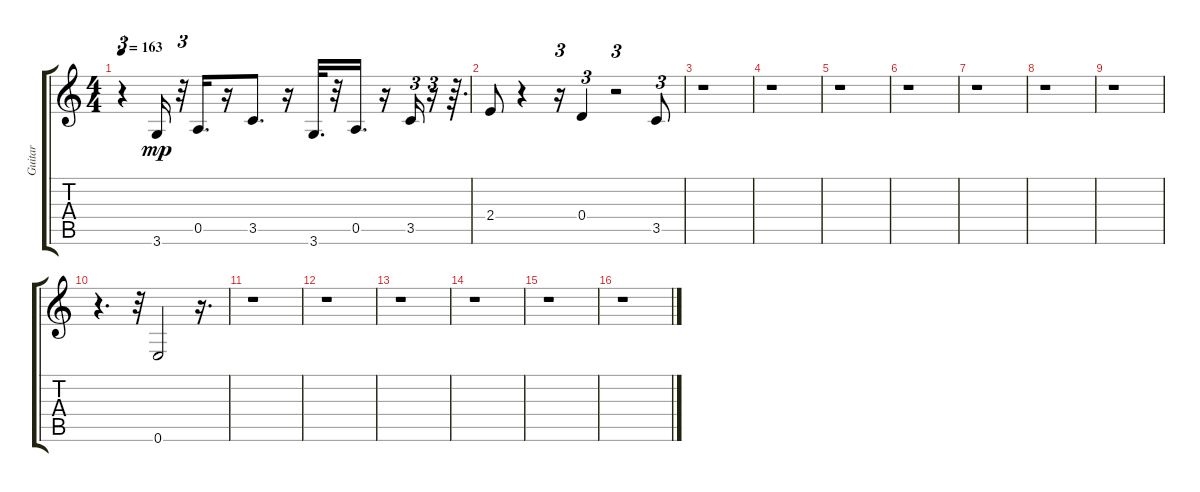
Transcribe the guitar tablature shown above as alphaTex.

\track ("Guitar" "Guitar") {instrument electricguitarmuted}
\staff {score tabs}
\tuning (E4 B3 G3 D3 A2 E2) {hide}
\ts (4 4)
\tempo 163
\clef g2
\ks c
r.4{tu (3 2) dy mp} 3.6.16 r.32{tu (3 2)} 0.5.16{d} r.16 3.5.8{d} r.16 3.6.32{d} r.32 0.5.16{d} r.16 3.5.16{tu (3 2)} r.16{tu (3 2)} r.64{d} |
2.4.8 r.4 r.16{tu (3 2)} 0.4.4{tu (3 2)} r.2{tu (3 2)} 3.5.8{tu (3 2)} |
r.1 |
r.1 |
r.1 |
r.1 |
r.1 |
r.1 |
r.1 |
r.4{d} r.32 0.6.2 r.16{d} |
r.1 |
r.1 |
r.1 |
r.1 |
r.1 |
r.1
